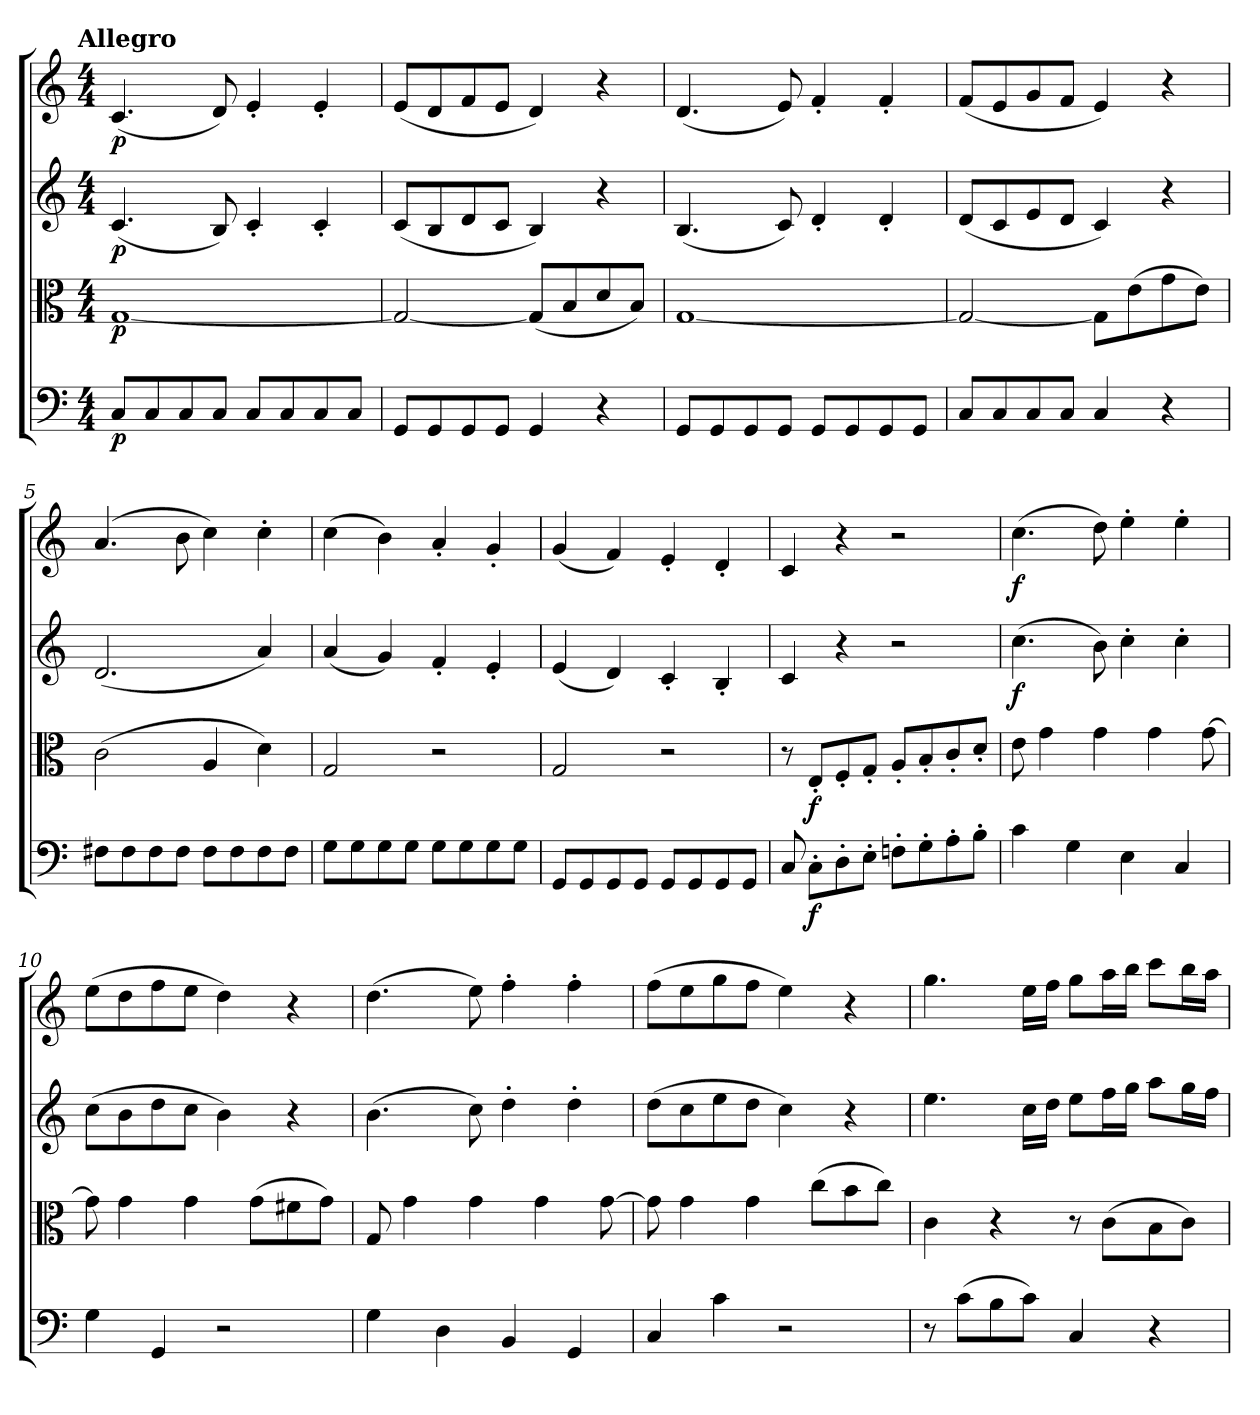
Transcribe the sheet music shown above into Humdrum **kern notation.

**kern	**dynam	**kern	**dynam	**kern	**dynam	**kern	**dynam
*part4	*part4	*part3	*part3	*part2	*part2	*part1	*part1
*staff4	*staff4	*staff3	*staff3	*staff2	*staff2	*staff1	*staff1
*clefF4	*	*clefC3	*	*clefG2	*	*clefG2	*
*k[]	*	*k[]	*	*k[]	*	*k[]	*
*C:	*	*C:	*	*C:	*	*C:	*
!!LO:TX:omd:t=Allegro
*M4/4	*	*M4/4	*	*M4/4	*	*M4/4	*
*MM132	*	*MM132	*	*MM132	*	*MM132	*
=	=	=	=	=	=	=	=
8C/L	p	[1G/	p	(4.c/	p	(4.c/	p
8C/	.	.	.	.	.	.	.
8C/	.	.	.	.	.	.	.
8C/J	.	.	.	8B/)	.	8d/)	.
8C/L	.	.	.	4c'/	.	4e'/	.
8C/	.	.	.	.	.	.	.
8C/	.	.	.	4c'/	.	4e'/	.
8C/J	.	.	.	.	.	.	.
=2	=2	=2	=2	=2	=2	=2	=2
8GG/L	.	2G/_	.	(8c/L	.	(8e/L	.
8GG/	.	.	.	8B/	.	8d/	.
8GG/	.	.	.	8d/	.	8f/	.
8GG/J	.	.	.	8c/J	.	8e/J	.
4GG/	.	(8G/L]	.	4B/)	.	4d/)	.
.	.	8B/	.	.	.	.	.
4r	.	8d/	.	4r	.	4r	.
.	.	8B/J)	.	.	.	.	.
=3	=3	=3	=3	=3	=3	=3	=3
8GG/L	.	[1G/	.	(4.B/	.	(4.d/	.
8GG/	.	.	.	.	.	.	.
8GG/	.	.	.	.	.	.	.
8GG/J	.	.	.	8c/)	.	8e/)	.
8GG/L	.	.	.	4d'/	.	4f'/	.
8GG/	.	.	.	.	.	.	.
8GG/	.	.	.	4d'/	.	4f'/	.
8GG/J	.	.	.	.	.	.	.
=4	=4	=4	=4	=4	=4	=4	=4
8C/L	.	2G/_	.	(8d/L	.	(8f/L	.
8C/	.	.	.	8c/	.	8e/	.
8C/	.	.	.	8e/	.	8g/	.
8C/J	.	.	.	8d/J	.	8f/J	.
4C/	.	8G\L]	.	4c/)	.	4e/)	.
.	.	(8e\	.	.	.	.	.
4r	.	8g\	.	4r	.	4r	.
.	.	8e\J)	.	.	.	.	.
=5	=5	=5	=5	=5	=5	=5	=5
8F#X\L	.	(2c\	.	(2.d/	.	(4.a/	.
8F#\	.	.	.	.	.	.	.
8F#\	.	.	.	.	.	.	.
8F#\J	.	.	.	.	.	8b\	.
8F#\L	.	4A/	.	.	.	4cc\)	.
8F#\	.	.	.	.	.	.	.
8F#\	.	4d\)	.	4a/)	.	4cc'\	.
8F#\J	.	.	.	.	.	.	.
=6	=6	=6	=6	=6	=6	=6	=6
8G\L	.	2G/	.	(4a/	.	(4cc\	.
8G\	.	.	.	.	.	.	.
8G\	.	.	.	4g/)	.	4b\)	.
8G\J	.	.	.	.	.	.	.
8G\L	.	2r	.	4f'/	.	4a'/	.
8G\	.	.	.	.	.	.	.
8G\	.	.	.	4e'/	.	4g'/	.
8G\J	.	.	.	.	.	.	.
=7	=7	=7	=7	=7	=7	=7	=7
8GG/L	.	2G/	.	(4e/	.	(4g/	.
8GG/	.	.	.	.	.	.	.
8GG/	.	.	.	4d/)	.	4f/)	.
8GG/J	.	.	.	.	.	.	.
8GG/L	.	2r	.	4c'/	.	4e'/	.
8GG/	.	.	.	.	.	.	.
8GG/	.	.	.	4B'/	.	4d'/	.
8GG/J	.	.	.	.	.	.	.
=8	=8	=8	=8	=8	=8	=8	=8
8C/	.	8r	.	4c/	.	4c/	.
8C'\L	f	8E'/L	f	.	.	.	.
8D'\	.	8F'/	.	4r	.	4r	.
8E'\J	.	8G'/J	.	.	.	.	.
8Fn'\L	.	8A'/L	.	2r	.	2r	.
8G'\	.	8B'/	.	.	.	.	.
8A'\	.	8c'/	.	.	.	.	.
8B'\J	.	8d'/J	.	.	.	.	.
=9	=9	=9	=9	=9	=9	=9	=9
4c\	.	8e\	.	(4.cc\	f	(4.cc\	f
.	.	4g\	.	.	.	.	.
4G\	.	.	.	.	.	.	.
.	.	4g\	.	8b\)	.	8dd\)	.
4E\	.	.	.	4cc'\	.	4ee'\	.
.	.	4g\	.	.	.	.	.
4C/	.	.	.	4cc'\	.	4ee'\	.
.	.	[8g\	.	.	.	.	.
=10	=10	=10	=10	=10	=10	=10	=10
4G\	.	8g\]	.	(8cc\L	.	(8ee\L	.
.	.	4g\	.	8b\	.	8dd\	.
4GG/	.	.	.	8dd\	.	8ff\	.
.	.	4g\	.	8cc\J	.	8ee\J	.
2r	.	.	.	4b\)	.	4dd\)	.
.	.	(8g\L	.	.	.	.	.
.	.	8f#X\	.	4r	.	4r	.
.	.	8g\J)	.	.	.	.	.
=11	=11	=11	=11	=11	=11	=11	=11
4G\	.	8G/	.	(4.b\	.	(4.dd\	.
.	.	4g\	.	.	.	.	.
4D\	.	.	.	.	.	.	.
.	.	4g\	.	8cc\)	.	8ee\)	.
4BB/	.	.	.	4dd'\	.	4ff'\	.
.	.	4g\	.	.	.	.	.
4GG/	.	.	.	4dd'\	.	4ff'\	.
.	.	[8g\	.	.	.	.	.
=12	=12	=12	=12	=12	=12	=12	=12
4C/	.	8g\]	.	(8dd\L	.	(8ff\L	.
.	.	4g\	.	8cc\	.	8ee\	.
4c\	.	.	.	8ee\	.	8gg\	.
.	.	4g\	.	8dd\J	.	8ff\J	.
2r	.	.	.	4cc\)	.	4ee\)	.
.	.	(8cc\L	.	.	.	.	.
.	.	8b\	.	4r	.	4r	.
.	.	8cc\J)	.	.	.	.	.
=13	=13	=13	=13	=13	=13	=13	=13
8r	.	4c\	.	4.ee\	.	4.gg\	.
(8c\L	.	.	.	.	.	.	.
8B\	.	4r	.	.	.	.	.
8c\J)	.	.	.	16cc\LL	.	16ee\LL	.
.	.	.	.	16dd\JJ	.	16ff\JJ	.
4C/	.	8r	.	8ee\L	.	8gg\L	.
.	.	(8c\L	.	16ff\L	.	16aa\L	.
.	.	.	.	16gg\JJ	.	16bb\JJ	.
4r	.	8B\	.	8aa\L	.	8ccc\L	.
.	.	8c\J)	.	16gg\L	.	16bb\L	.
.	.	.	.	16ff\JJ	.	16aa\JJ	.
=	=	=	=	=	=	=	=
*-	*-	*-	*-	*-	*-	*-	*-
